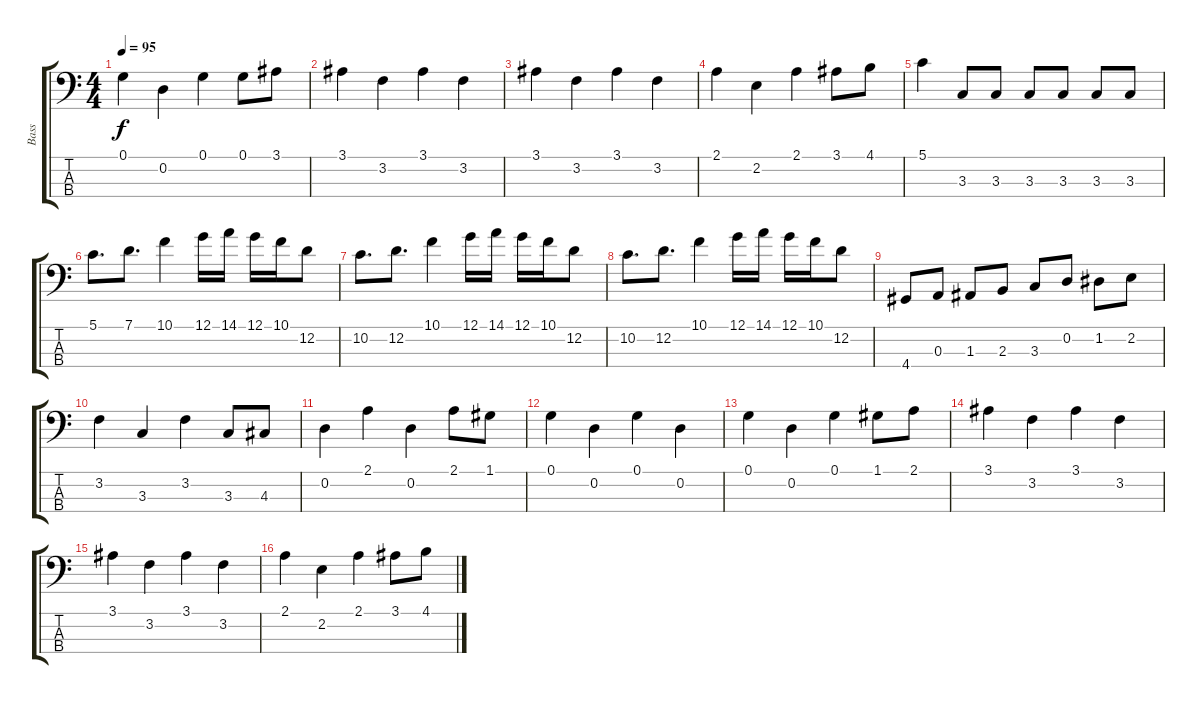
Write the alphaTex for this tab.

\track ("Bass" "Bass") {instrument electricbassfinger}
\staff {score tabs}
\tuning (G2 D2 A1 E1) {hide}
\ts (4 4)
\tempo 95
\clef f4
\ks c
0.1.4{dy f} 0.2.4 0.1.4 0.1.8 3.1.8 |
3.1.4 3.2.4 3.1.4 3.2.4 |
3.1.4 3.2.4 3.1.4 3.2.4 |
2.1.4 2.2.4 2.1.4 3.1.8 4.1.8 |
5.1.4 3.3.8 3.3.8 3.3.8 3.3.8 3.3.8 3.3.8 |
5.1.8{d} 7.1.8{d} 10.1.4 12.1.16 14.1.16 12.1.16 10.1.16 12.2.8 |
10.2.8{d} 12.2.8{d} 10.1.4 12.1.16 14.1.16 12.1.16 10.1.16 12.2.8 |
10.2.8{d} 12.2.8{d} 10.1.4 12.1.16 14.1.16 12.1.16 10.1.16 12.2.8 |
4.4.8 0.3.8 1.3.8 2.3.8 3.3.8 0.2.8 1.2.8 2.2.8 |
3.2.4 3.3.4 3.2.4 3.3.8 4.3.8 |
0.2.4 2.1.4 0.2.4 2.1.8 1.1.8 |
0.1.4 0.2.4 0.1.4 0.2.4 |
0.1.4 0.2.4 0.1.4 1.1.8 2.1.8 |
3.1.4 3.2.4 3.1.4 3.2.4 |
3.1.4 3.2.4 3.1.4 3.2.4 |
2.1.4 2.2.4 2.1.4 3.1.8 4.1.8
